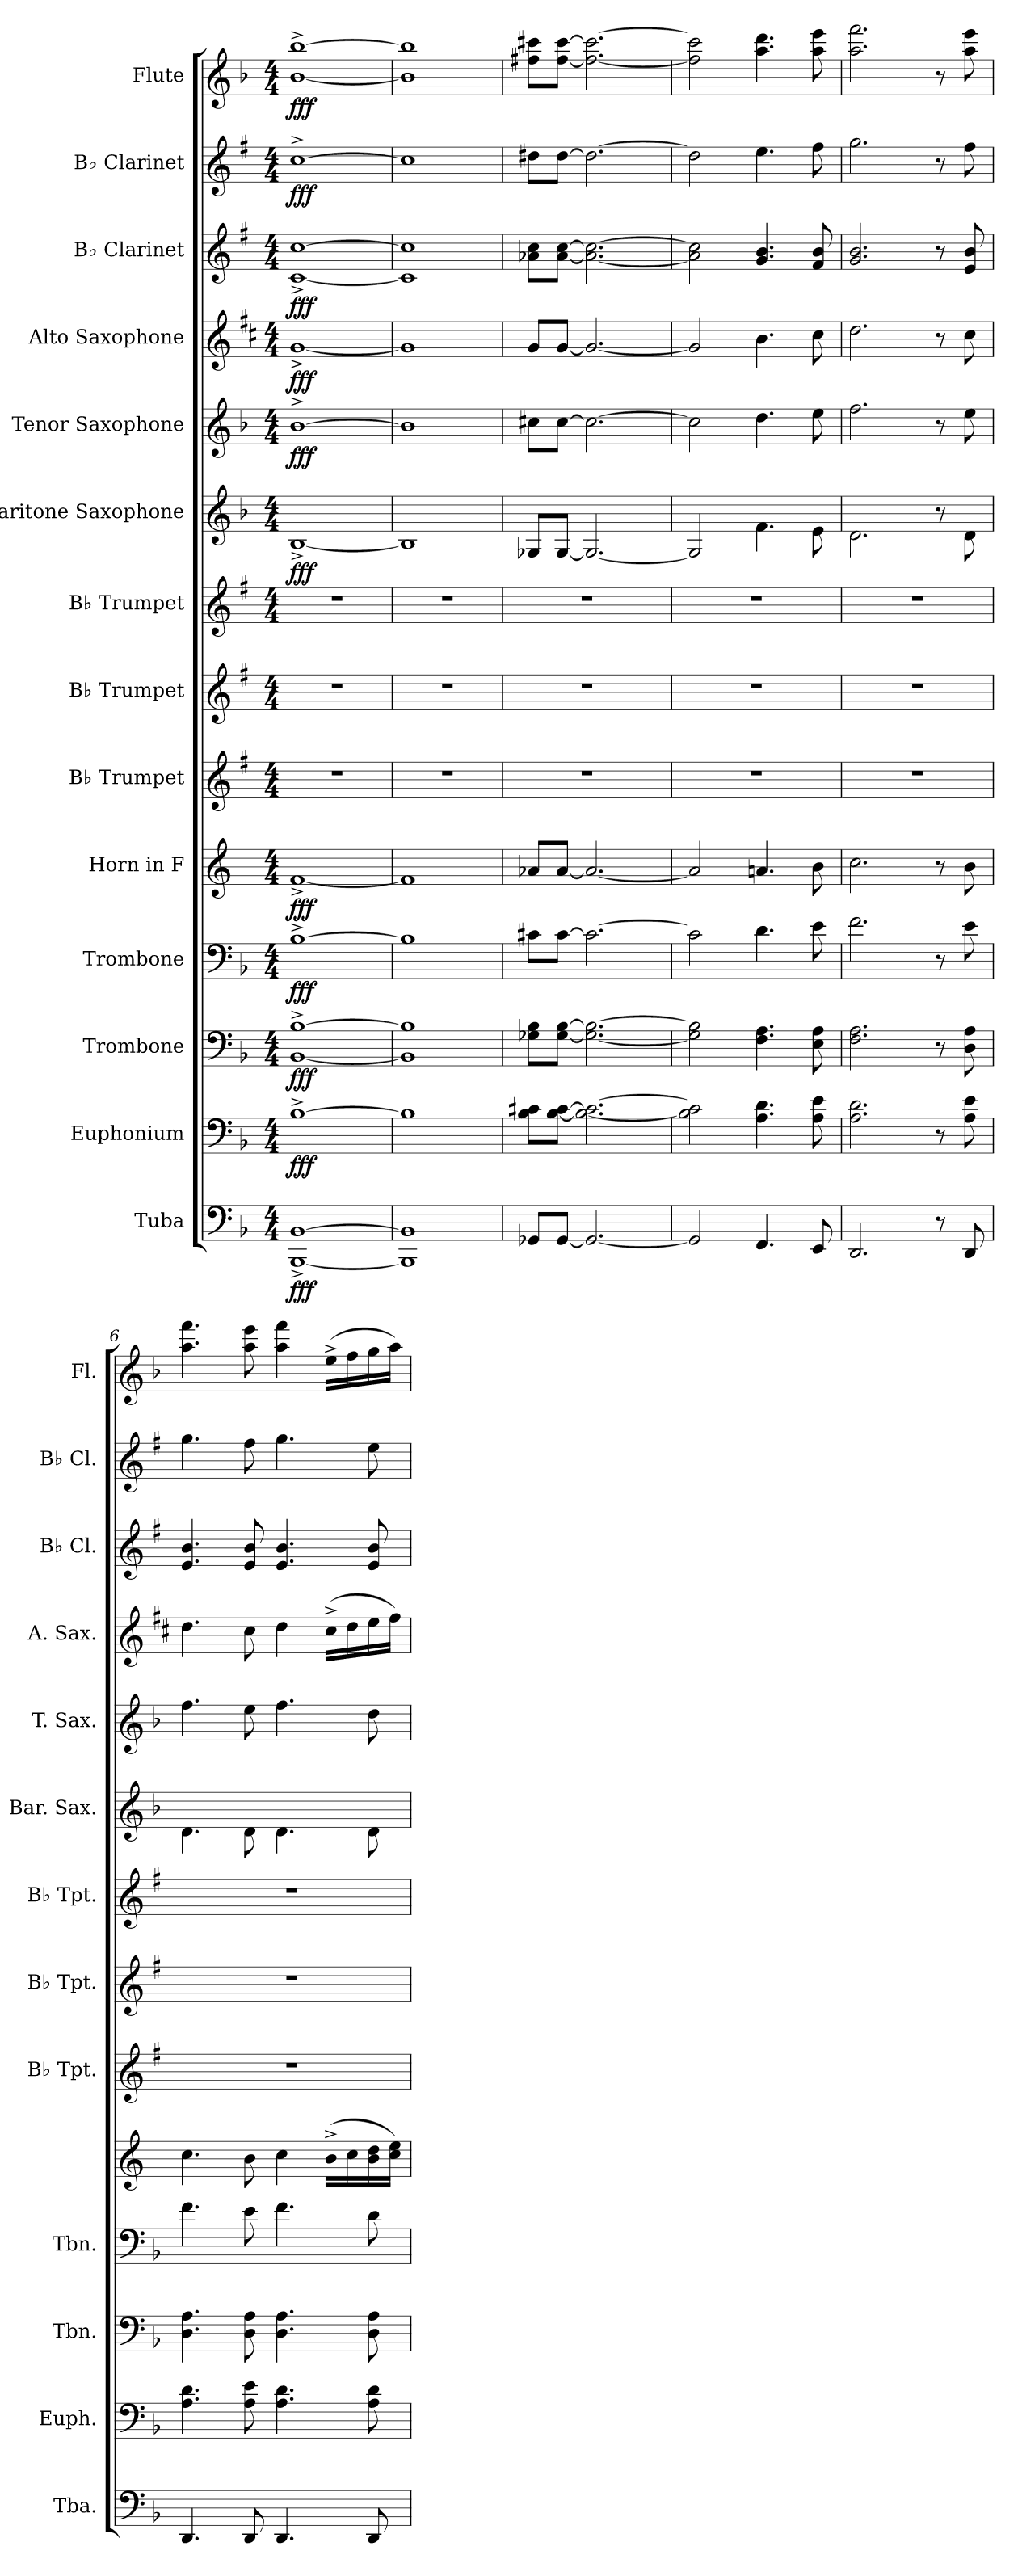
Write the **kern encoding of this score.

**kern	**dynam	**kern	**dynam	**kern	**dynam	**kern	**dynam	**kern	**dynam	**kern	**kern	**kern	**kern	**dynam	**kern	**dynam	**kern	**dynam	**kern	**dynam	**kern	**dynam	**kern	**dynam
*part14	*part14	*part13	*part13	*part12	*part12	*part11	*part11	*part10	*part10	*part9	*part8	*part7	*part6	*part6	*part5	*part5	*part4	*part4	*part3	*part3	*part2	*part2	*part1	*part1
*staff14	*staff14	*staff13	*staff13	*staff12	*staff12	*staff11	*staff11	*staff10	*staff10	*staff9	*staff8	*staff7	*staff6	*staff6	*staff5	*staff5	*staff4	*staff4	*staff3	*staff3	*staff2	*staff2	*staff1	*staff1
*I"Tuba	*	*I"Euphonium	*	*I"Trombone	*	*I"Trombone	*	*I"Horn in F	*	*I"B♭ Trumpet	*I"B♭ Trumpet	*I"B♭ Trumpet	*I"Baritone Saxophone	*	*I"Tenor Saxophone	*	*I"Alto Saxophone	*	*I"B♭ Clarinet	*	*I"B♭ Clarinet	*	*I"Flute	*
*I'Tba.	*	*I'Euph.	*	*I'Tbn.	*	*I'Tbn.	*	*	*	*I'B♭ Tpt.	*I'B♭ Tpt.	*I'B♭ Tpt.	*I'Bar. Sax.	*	*I'T. Sax.	*	*I'A. Sax.	*	*I'B♭ Cl.	*	*I'B♭ Cl.	*	*I'Fl.	*
*clefF4	*	*clefF4	*	*clefF4	*	*clefF4	*	*clefG2	*	*clefG2	*clefG2	*clefG2	*clefG2	*	*clefG2	*	*clefG2	*	*clefG2	*	*clefG2	*	*clefG2	*
*	*	*	*	*	*	*	*	*ITrd4c7	*	*ITrd1c2	*ITrd1c2	*ITrd1c2	*ITrd12c21	*	*ITrd8c14	*	*ITrd5c9	*	*ITrd1c2	*	*ITrd1c2	*	*	*
*k[b-]	*	*k[b-]	*	*k[b-]	*	*k[b-]	*	*k[b-]	*	*k[b-]	*k[b-]	*k[b-]	*k[b-]	*	*k[b-]	*	*k[b-]	*	*k[b-]	*	*k[b-]	*	*k[b-]	*
*M4/4	*	*M4/4	*	*M4/4	*	*M4/4	*	*M4/4	*	*M4/4	*M4/4	*M4/4	*M4/4	*	*M4/4	*	*M4/4	*	*M4/4	*	*M4/4	*	*M4/4	*
*MM170	*	*MM170	*	*MM170	*	*MM170	*	*MM170	*	*MM170	*MM170	*MM170	*MM170	*	*MM170	*	*MM170	*	*MM170	*	*MM170	*	*MM170	*
=1	=1	=1	=1	=1	=1	=1	=1	=1	=1	=1	=1	=1	=1	=1	=1	=1	=1	=1	=1	=1	=1	=1	=1	=1
!	!LO:DY:b	!	!LO:DY:b	!	!LO:DY:b	!	!LO:DY:b	!	!LO:DY:b	!	!	!	!	!LO:DY:b	!	!LO:DY:b	!	!LO:DY:b	!	!LO:DY:b	!	!LO:DY:b	!	!LO:DY:b
[1BBB-^ [1BB-^	fff	[1B-^	fff	[1BB-^ [1B-^	fff	[1B-^	fff	[1B-^	fff	1r	1r	1r	[1BB-^	fff	[1B-^	fff	[1B-^	fff	[1B-^ [1b-^	fff	[1b-^	fff	[1b-^ [1bb-^	fff
=2	=2	=2	=2	=2	=2	=2	=2	=2	=2	=2	=2	=2	=2	=2	=2	=2	=2	=2	=2	=2	=2	=2	=2	=2
1BBB-] 1BB-]	.	1B-]	.	1BB-] 1B-]	.	1B-]	.	1B-]	.	1r	1r	1r	1BB-]	.	1B-]	.	1B-]	.	1B-] 1b-]	.	1b-]	.	1b-] 1bb-]	.
=3	=3	=3	=3	=3	=3	=3	=3	=3	=3	=3	=3	=3	=3	=3	=3	=3	=3	=3	=3	=3	=3	=3	=3	=3
8GG-X/L	.	8B-\ 8c#X\L	.	8G-X\ 8B-\L	.	8c#X\L	.	8d-X/L	.	1r	1r	1r	8GG-X/L	.	8c#X\L	.	8B-/L	.	8g-X\ 8b-\L	.	8cc#X\L	.	8ff#X\ 8ccc#X\L	.
[8GG-/J	.	[8B-\ [8c#\J	.	[8G-\ [8B-\J	.	[8c#\J	.	[8d-/J	.	.	.	.	[8GG-/J	.	[8c#\J	.	[8B-/J	.	[8g-\ [8b-\J	.	[8cc#\J	.	[8ff#\ [8ccc#\J	.
2.GG-/_	.	2.B-\_ 2.c#\_	.	2.G-\_ 2.B-\_	.	2.c#\_	.	2.d-/_	.	.	.	.	2.GG-/_	.	2.c#\_	.	2.B-/_	.	2.g-\_ 2.b-\_	.	2.cc#\_	.	2.ff#\_ 2.ccc#\_	.
=4	=4	=4	=4	=4	=4	=4	=4	=4	=4	=4	=4	=4	=4	=4	=4	=4	=4	=4	=4	=4	=4	=4	=4	=4
2GG-/]	.	2B-\] 2c#\]	.	2G-\] 2B-\]	.	2c#\]	.	2d-/]	.	1r	1r	1r	2GG-/]	.	2c#\]	.	2B-/]	.	2g-\] 2b-\]	.	2cc#\]	.	2ff#\] 2ccc#\]	.
4.FF/	.	4.A\ 4.d\	.	4.F\ 4.A\	.	4.d\	.	4.dn/	.	.	.	.	4.F\	.	4.d\	.	4.d\	.	4.f/ 4.a/	.	4.dd\	.	4.aa\ 4.ddd\	.
8EE/	.	8A\ 8e\	.	8E\ 8A\	.	8e\	.	8e\	.	.	.	.	8E\	.	8e\	.	8e\	.	8e/ 8a/	.	8ee\	.	8aa\ 8eee\	.
=5	=5	=5	=5	=5	=5	=5	=5	=5	=5	=5	=5	=5	=5	=5	=5	=5	=5	=5	=5	=5	=5	=5	=5	=5
2.DD/	.	2.A\ 2.d\	.	2.F\ 2.A\	.	2.f\	.	2.f\	.	1r	1r	1r	2.D\	.	2.f\	.	2.f\	.	2.f/ 2.a/	.	2.ff\	.	2.aa\ 2.fff\	.
8r	.	8r	.	8r	.	8r	.	8r	.	.	.	.	8r	.	8r	.	8r	.	8r	.	8r	.	8r	.
8DD/	.	8A\ 8e\	.	8D\ 8A\	.	8e\	.	8e\	.	.	.	.	8D\	.	8e\	.	8e\	.	8d/ 8a/	.	8ee\	.	8aa\ 8eee\	.
=6	=6	=6	=6	=6	=6	=6	=6	=6	=6	=6	=6	=6	=6	=6	=6	=6	=6	=6	=6	=6	=6	=6	=6	=6
4.DD/	.	4.A\ 4.d\	.	4.D\ 4.A\	.	4.f\	.	4.f\	.	1r	1r	1r	4.D\	.	4.f\	.	4.f\	.	4.d/ 4.a/	.	4.ff\	.	4.aa\ 4.fff\	.
8DD/	.	8A\ 8e\	.	8D\ 8A\	.	8e\	.	8e\	.	.	.	.	8D\	.	8e\	.	8e\	.	8d/ 8a/	.	8ee\	.	8aa\ 8eee\	.
4.DD/	.	4.A\ 4.d\	.	4.D\ 4.A\	.	4.f\	.	4f\	.	.	.	.	4.D\	.	4.f\	.	4f\	.	4.d/ 4.a/	.	4.ff\	.	4aa\ 4fff\	.
.	.	.	.	.	.	.	.	(>16e^\LL	.	.	.	.	.	.	.	.	(>16e^\LL	.	.	.	.	.	(>16ee^\LL	.
.	.	.	.	.	.	.	.	16f\	.	.	.	.	.	.	.	.	16f\	.	.	.	.	.	16ff\	.
8DD/	.	8A\ 8d\	.	8D\ 8A\	.	8d\	.	16e\ 16g\	.	.	.	.	8D\	.	8d\	.	16g\	.	8d/ 8a/	.	8dd\	.	16gg\	.
.	.	.	.	.	.	.	.	16f\ 16a\JJ)	.	.	.	.	.	.	.	.	16a\JJ)	.	.	.	.	.	16aa\JJ)	.
=	=	=	=	=	=	=	=	=	=	=	=	=	=	=	=	=	=	=	=	=	=	=	=	=
*-	*-	*-	*-	*-	*-	*-	*-	*-	*-	*-	*-	*-	*-	*-	*-	*-	*-	*-	*-	*-	*-	*-	*-	*-
